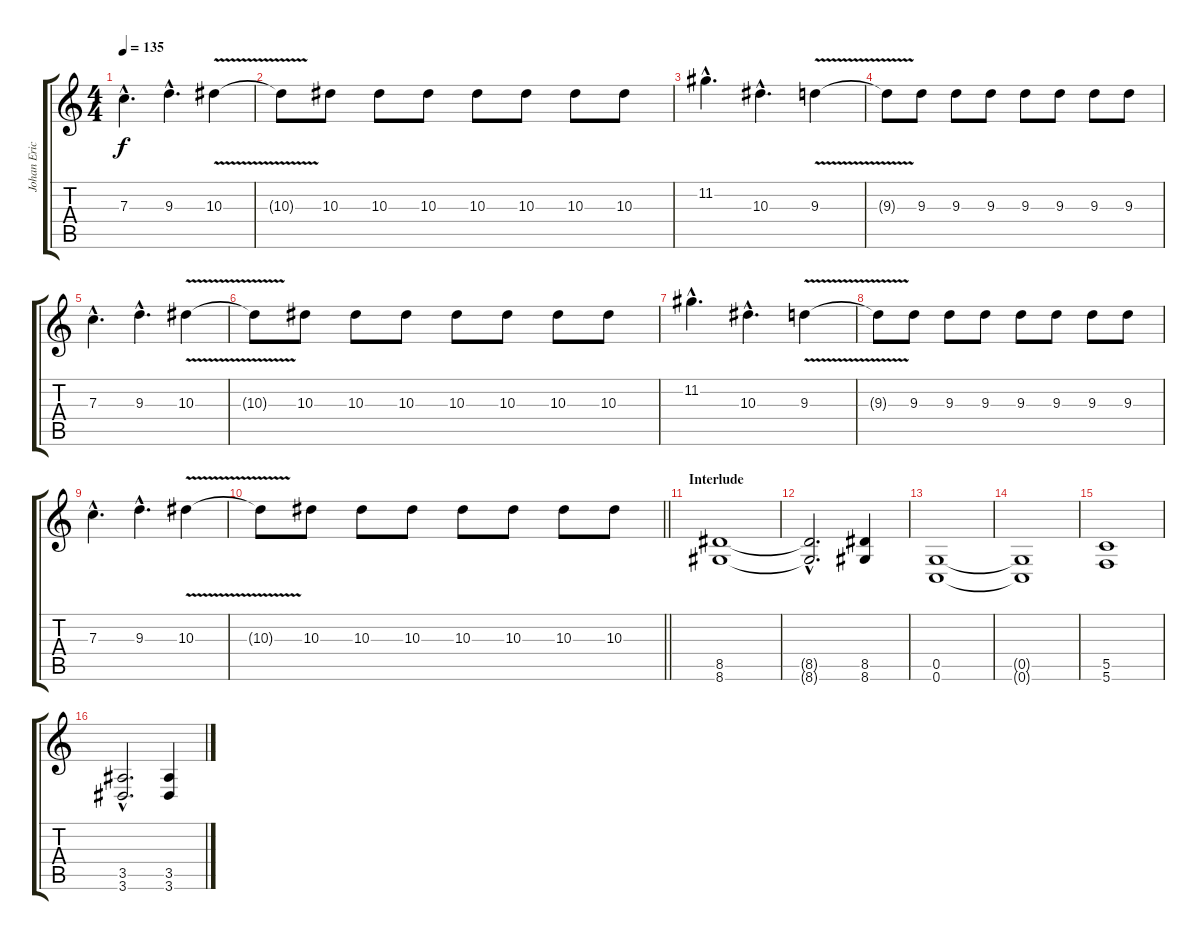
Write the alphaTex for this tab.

\track ("Johan Ericson " "Johan Eric") {instrument distortionguitar}
\staff {score tabs}
\tuning (D4 A3 F3 C3 G2 C2) {hide}
\ts (4 4)
\tempo 135
\clef g2
\ks c
7.3{hac}.4{d dy f} 9.3{hac}.4{d} 10.3{v}.4 |
10.3{t}.8 10.3.8 10.3.8 10.3.8 10.3.8 10.3.8 10.3.8 10.3.8 |
11.2{hac}.4{d} 10.3{hac}.4{d} 9.3{v}.4 |
9.3{t}.8 9.3.8 9.3.8 9.3.8 9.3.8 9.3.8 9.3.8 9.3.8 |
7.3{hac}.4{d} 9.3{hac}.4{d} 10.3{v}.4 |
10.3{t}.8 10.3.8 10.3.8 10.3.8 10.3.8 10.3.8 10.3.8 10.3.8 |
11.2{hac}.4{d} 10.3{hac}.4{d} 9.3{v}.4 |
9.3{t}.8 9.3.8 9.3.8 9.3.8 9.3.8 9.3.8 9.3.8 9.3.8 |
7.3{hac}.4{d} 9.3{hac}.4{d} 10.3{v}.4 |
\barLineRight lightlight
10.3{t}.8 10.3.8 10.3.8 10.3.8 10.3.8 10.3.8 10.3.8 10.3.8 |
\section ("" "Interlude")
(8.5 8.6).1 |
(8.5{hac t} 8.6{hac t}).2{d} (8.5 8.6).4 |
(0.5 0.6).1 |
(0.5{t} 0.6{t}).1 |
(5.5 5.6).1 |
(3.5{hac} 3.6{hac}).2{d} (3.5 3.6).4
